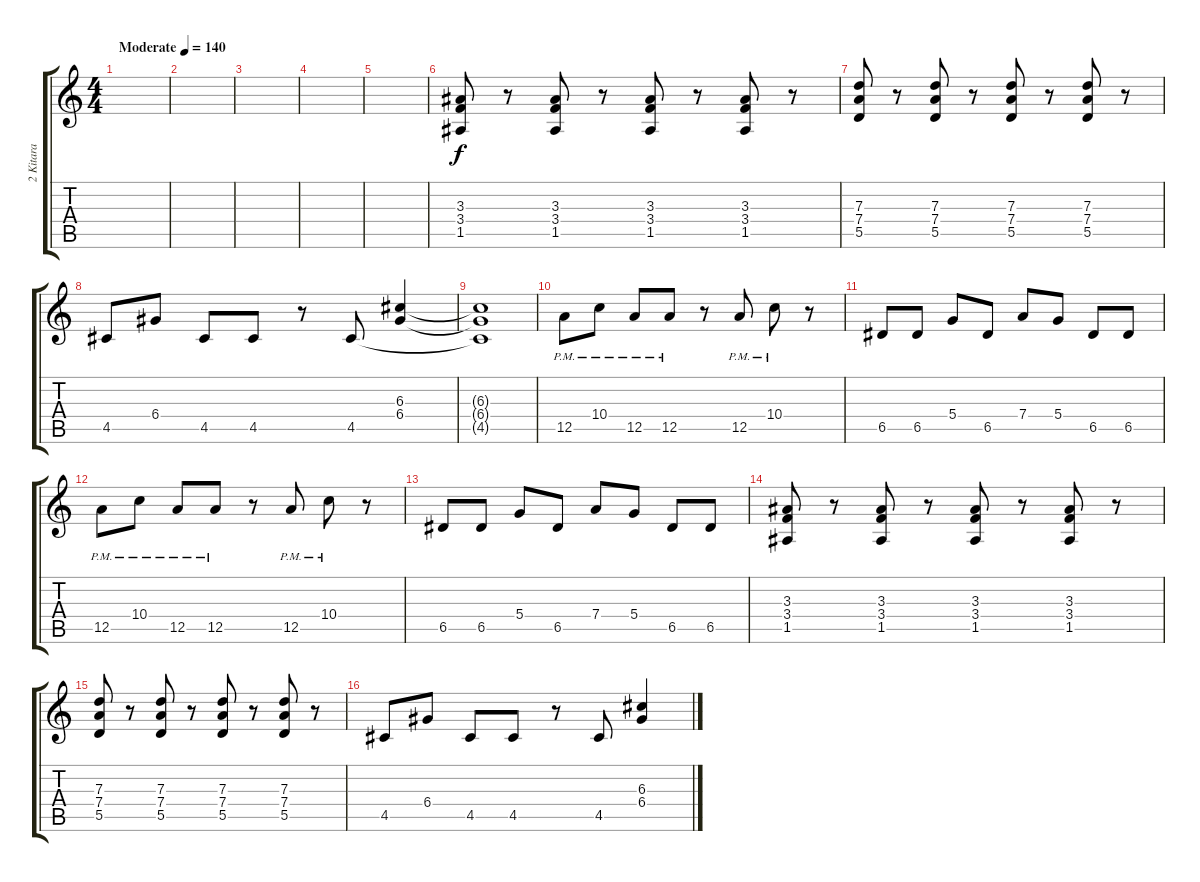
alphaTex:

\track ("2 Kitara" "2 Kitara") {instrument distortionguitar}
\staff {score tabs}
\tuning (E4 B3 G3 D3 A2 E2) {hide}
\ts (4 4)
\tempo (140 "Moderate")
\clef g2
\ks c
|
|
|
|
|
(3.3 3.4 1.5).8 r.8 (3.3 3.4 1.5).8 r.8 (3.3 3.4 1.5).8 r.8 (3.3 3.4 1.5).8 r.8 |
(7.3 7.4 5.5).8 r.8 (7.3 7.4 5.5).8 r.8 (7.3 7.4 5.5).8 r.8 (7.3 7.4 5.5).8 r.8 |
4.5.8 6.4.8 4.5.8 4.5.8 r.8 4.5.8 (6.3 6.4).4 |
(6.3{t} 6.4{t} 4.5{t}).1 |
12.5{pm}.8 10.4{pm}.8 12.5{pm}.8 12.5{pm}.8 r.8 12.5{pm}.8 10.4{pm}.8 r.8 |
6.5.8 6.5.8 5.4.8 6.5.8 7.4.8 5.4.8 6.5.8 6.5.8 |
12.5{pm}.8 10.4{pm}.8 12.5{pm}.8 12.5{pm}.8 r.8 12.5{pm}.8 10.4{pm}.8 r.8 |
6.5.8 6.5.8 5.4.8 6.5.8 7.4.8 5.4.8 6.5.8 6.5.8 |
(3.3 3.4 1.5).8 r.8 (3.3 3.4 1.5).8 r.8 (3.3 3.4 1.5).8 r.8 (3.3 3.4 1.5).8 r.8 |
(7.3 7.4 5.5).8 r.8 (7.3 7.4 5.5).8 r.8 (7.3 7.4 5.5).8 r.8 (7.3 7.4 5.5).8 r.8 |
4.5.8 6.4.8 4.5.8 4.5.8 r.8 4.5.8 (6.3 6.4).4
